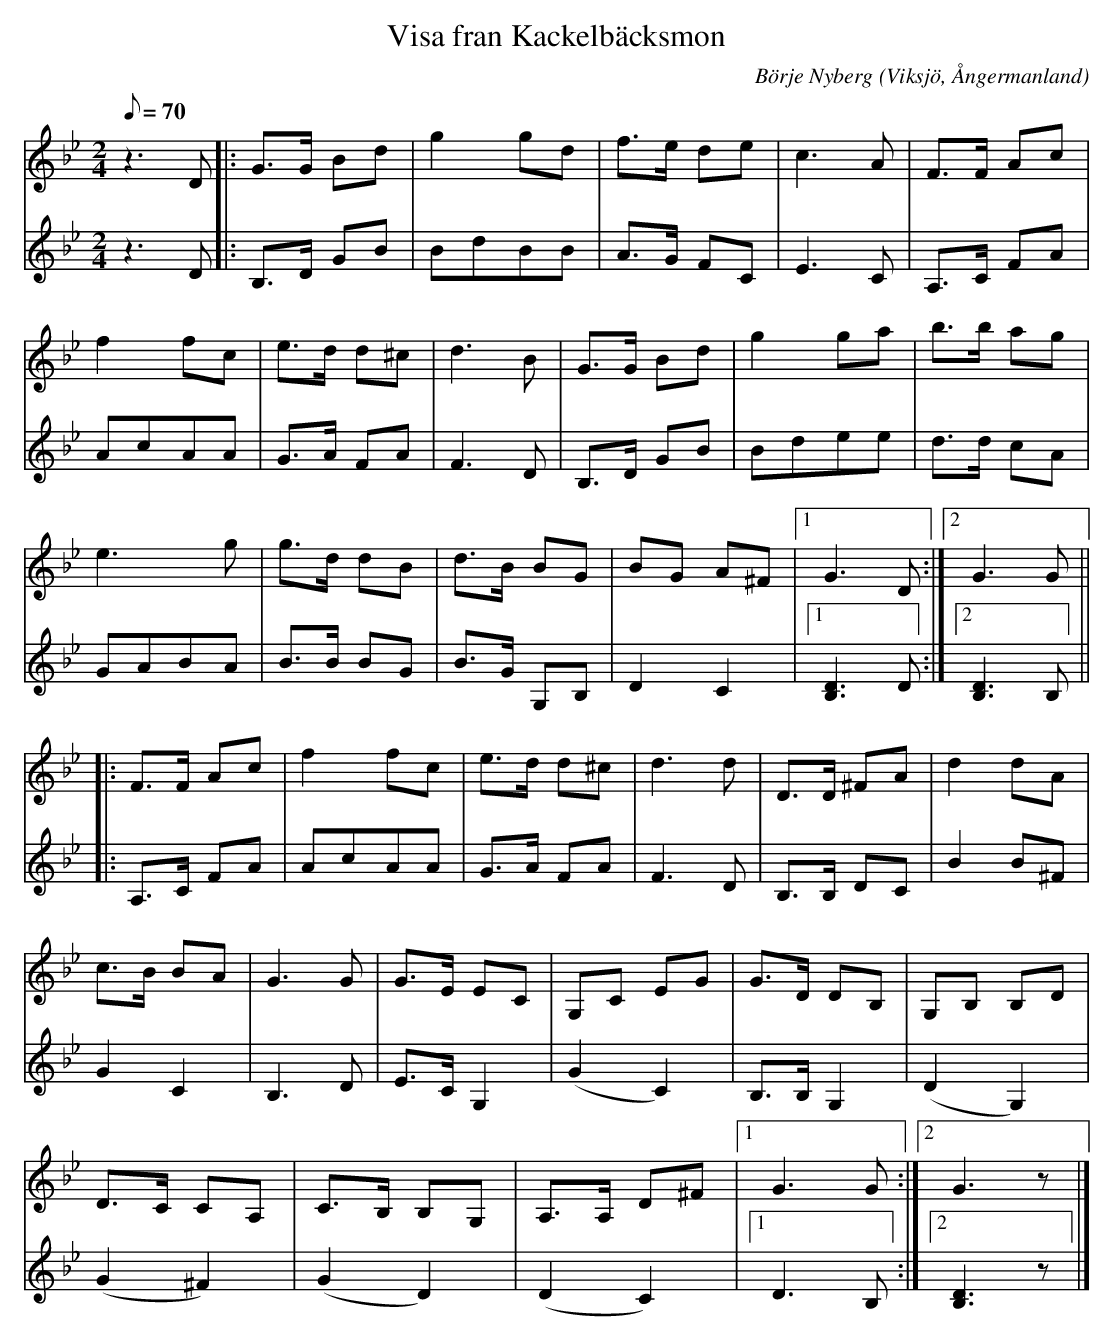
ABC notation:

X:1
T:Visa fran Kackelbäcksmon
C:Börje Nyberg
O:Viksjö, Ångermanland
M:2/4
L:1/8
Q:70
K:Gm
V:1
z2> D2|: G>G Bd | g2 gd | f>e de | c2>A2 | F>F Ac |
f2 fc | e>d d^c | d2>B2 | G>G Bd |g2 ga | b>b ag |
e2> g2 | g>d dB |d>B BG |BG A^F |1 G2> D2 :|2 G2> G2 ||
|: F>F Ac | f2 fc | e>d d^c | d2>d2 | D>D ^FA | d2 dA |
c>B BA |G2> G2 | G>E EC | G,C EG | G>D DB, | G,B, B,D |
D>C CA, | C>B, B,G, | A,>A, D^F |1 G2> G2 :|2 G2> z2 |]
V:2
z2> D2 |: B,>D GB | BdBB | A>G FC | E2>C2 | A,>C FA |
AcAA | G>A FA| F2> D2 | B,>D GB | Bdee | d>d cA |
GABA | B>B BG | B>G G,B, | D2C2 |1 [D2B,2]> D2 :|2 [D2B,2]> B,2 ||
|: A,>C FA | AcAA | G>A FA | F2> D2 | B,>B, DC | B2 B^F |
G2 C2 | B,2> D2 | E>C G,2 | (G2 C2) | B,>B, G,2 | (D2 G,2) |
(G2 ^F2) | (G2 D2) | (D2 C2) |1 D2> B,2 :|2 [D2B,2]> z2 |]
